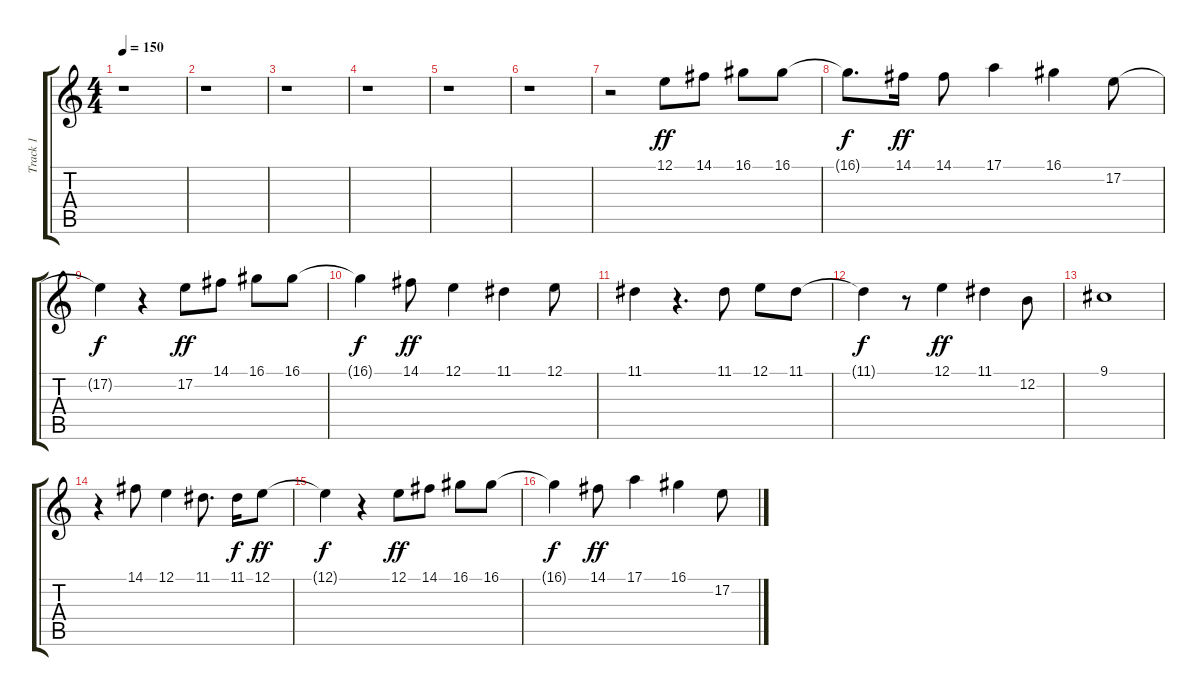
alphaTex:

\track ("Track 1" "Track 1") {instrument panflute}
\staff {score tabs}
\tuning (E4 B3 G3 D3 A2 E2) {hide}
\ts (4 4)
\tempo 150
\clef g2
\ks c
r.1{dy f} |
r.1 |
r.1 |
r.1 |
r.1 |
r.1 |
r.2 12.1.8{dy ff} 14.1.8 16.1.8 16.1.8 |
16.1{t}.8{d dy f} 14.1.16{dy ff} 14.1.8 17.1.4 16.1.4 17.2.8 |
17.2{t}.4{dy f} r.4 17.2.8{dy ff} 14.1.8 16.1.8 16.1.8 |
16.1{t}.4{dy f} 14.1.8{dy ff} 12.1.4 11.1.4 12.1.8 |
11.1.4 r.4{d} 11.1.8 12.1.8 11.1.8 |
11.1{t}.4{dy f} r.8 12.1.4{dy ff} 11.1.4 12.2.8 |
9.1.1 |
r.4 14.1.8 12.1.4 11.1.8{d} 11.1.16{dy f} 12.1.8{dy ff} |
12.1{t}.4{dy f} r.4 12.1.8{dy ff} 14.1.8 16.1.8 16.1.8 |
16.1{t}.4{dy f} 14.1.8{dy ff} 17.1.4 16.1.4 17.2.8
